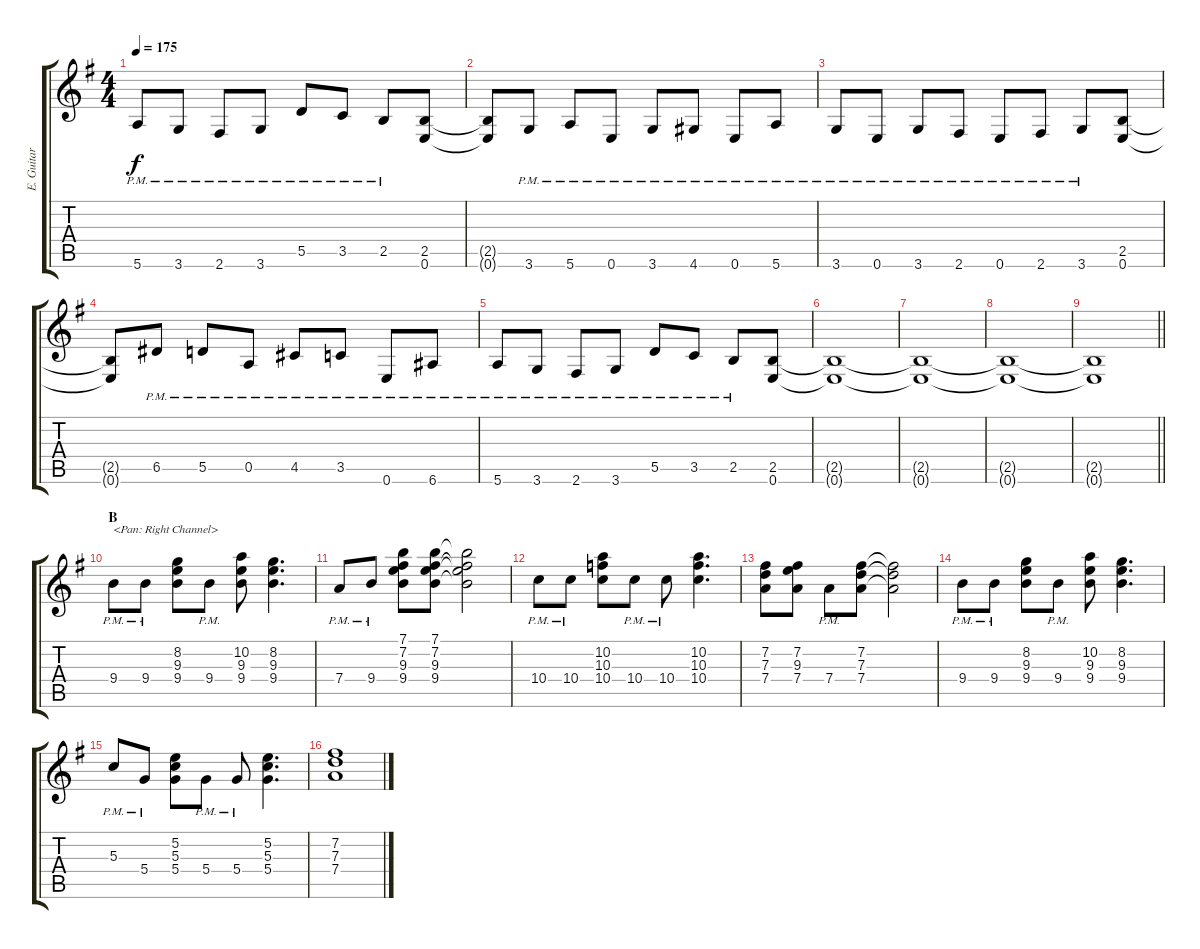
\track ("E. Guitar I" "E. Guitar ") {instrument overdrivenguitar}
\staff {score tabs}
\tuning (E4 B3 G3 D3 A2 E2) {hide}
\ts (4 4)
\tempo 175
\clef g2
\ks g
5.6{pm}.8{dy f} 3.6{pm}.8 2.6{pm}.8 3.6{pm}.8 5.5{pm}.8 3.5{pm}.8 2.5{pm}.8 (2.5 0.6).8 |
(2.5{t} 0.6{t}).8 3.6{pm}.8 5.6{pm}.8 0.6{pm}.8 3.6{pm}.8 4.6{pm}.8 0.6{pm}.8 5.6{pm}.8 |
3.6{pm}.8 0.6{pm}.8 3.6{pm}.8 2.6{pm}.8 0.6{pm}.8 2.6{pm}.8 3.6{pm}.8 (2.5 0.6).8 |
(2.5{t} 0.6{t}).8 6.5{pm}.8 5.5{pm}.8 0.5{pm}.8 4.5{pm}.8 3.5{pm}.8 0.6{pm}.8 6.6{pm}.8 |
5.6{pm}.8 3.6{pm}.8 2.6{pm}.8 3.6{pm}.8 5.5{pm}.8 3.5{pm}.8 2.5{pm}.8 (2.5 0.6).8 |
(2.5{t} 0.6{t}).1 |
(2.5{t} 0.6{t}).1 |
(2.5{t} 0.6{t}).1 |
\barLineRight lightlight
(2.5{t} 0.6{t}).1 |
\section ("" "B")
9.4{pm}.8{txt "<Pan: Right Channel>" balance 14} 9.4{pm}.8 (8.2 9.3 9.4).8 9.4{pm}.8 (10.2 9.3 9.4).8 (8.2 9.3 9.4).4{d} |
7.4{pm}.8 9.4{pm}.8 (7.1 7.2 9.3 9.4).8 (7.1 7.2 9.3 9.4).8 (7.1{t} 7.2{t} 9.3{t} 9.4{t}).2 |
10.4{pm}.8 10.4{pm}.8 (10.2 10.3 10.4).8 10.4{pm}.8 10.4{pm}.8 (10.2 10.3 10.4).4{d} |
(7.2 7.3 7.4).8 (7.2 9.3 7.4).8 7.4{pm}.8 (7.2 7.3 7.4).8 (7.2{t} 7.3{t} 7.4{t}).2 |
9.4{pm}.8 9.4{pm}.8 (8.2 9.3 9.4).8 9.4{pm}.8 (10.2 9.3 9.4).8 (8.2 9.3 9.4).4{d} |
5.3{pm}.8 5.4{pm}.8 (5.2 5.3 5.4).8 5.4{pm}.8 5.4{pm}.8 (5.2 5.3 5.4).4{d} |
(7.2 7.3 7.4).1
